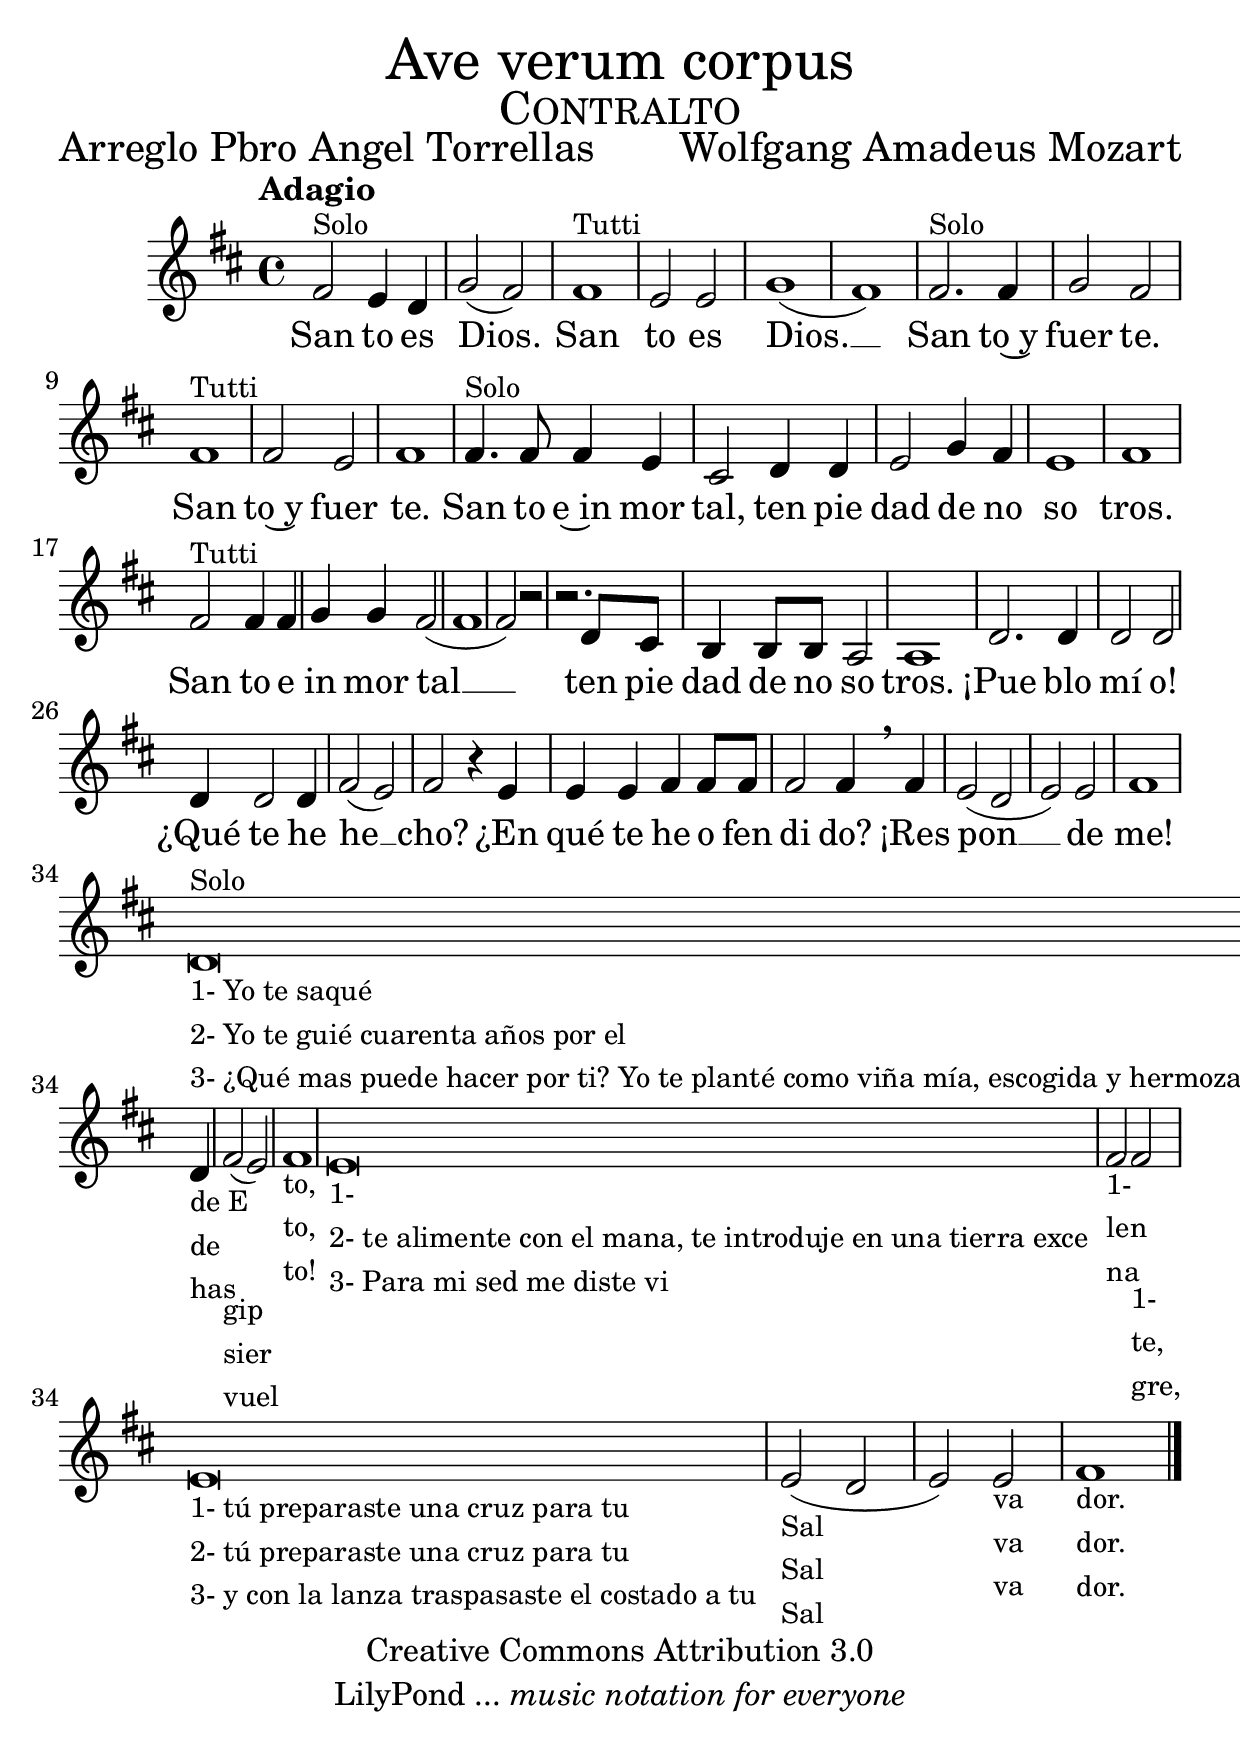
% ****************************************************************
%	Ave verum corpus - Contralto
%	by serach.sam@
% ****************************************************************
\language "espanol"
\version "2.19.32"

% --- Includes

% --- Funciones
stemOff = \hide Staff.Stem
stemOn  = \undo \stemOff

% --- Musica
alto_music = \relative do' {
  %Escribir la musica aqui...
  fas2^\markup{ \small Solo } mi4 re4		|
  sol2( fas2)		|
  fas1^\markup{ \small Tutti }			|
  mi2 mi2		|
  sol1(			|
  fas1)			|
  fas2.^\markup{ \small Solo } fas4		|
  sol2 fas2		|
  fas1^\markup{ \small Tutti }			|
  fas2 mi2		|
  fas1			|
  fas4.^\markup{ \small Solo } fas8 fas4 mi4	|
  dos2 re4 re4		|
  mi2 sol4 fas4		|
  mi1			|
  fas1			|
  fas2^\markup{ \small Tutti } fas4 fas4	|
  sol4 sol4 fas2(	|
  fas1			|
  fas2) r2	 	|
  r2. re8 dos8		|
  si4 si8 si8 la2	|
  la1			|
  re2. re4		|
  re2 re2		|
  re4 re2 re4		|
  fas2( mi2)		|
  fas2 r4 mi4		|
  mi4 mi4 fas4 fas8 fas8|
  fas2 fas4 \breathe fas4	|
  mi2( re2		|
  mi2) mi2		|
  fas1			|
  \cadenzaOn 
  \textLengthOn
    re\breve
    ^\markup{ \small Solo } 
    _\markup{
      \column { 
        \small "1- Yo te saqué"
        \small "2- Yo te guié cuarenta años por el"
        \small "3- ¿Qué mas puede hacer por ti? Yo te planté como viña mía, escogida y hermoza. ¡Qué amarga te me"
      } 
    }
  \textLengthOff
  \bar "|"
  re4_\markup{
    \column {
      \small "de E"
      \small "de"
      \small "has"
    }
  } 
  \bar "|"
  fas2_\markup{
    \column { 
      \small "gip"
      \small "sier"
      \small "vuel"
    } 
  }( mi2) \bar "|"
  fas1_\markup{
    \column { 
      \small "to,"
      \small "to,"
      \small "to!"
    }
  }
  \bar "|"
  \textLengthOn
    mi\breve_\markup{
      \column { 
        \small "1- "
        \small "2- te alimente con el mana, te introduje en una tierra exce"
        \small "3- Para mi sed me diste vi"
      } 
    }
  \textLengthOff
  \bar "|"
  fas2_\markup{
    \column { 
      \small "1- "
      \small "len"
      \small "na"
    } 
  } 
  fas2_\markup{
    \column { 
      \small "1- "
      \small "te,"
      \small "gre,"
    } 
  } 
  \bar "|"
  \textLengthOn
    mi\breve_\markup{
      \column { 
        \small "1- tú preparaste una cruz para tu"
        \small "2- tú preparaste una cruz para tu"
        \small "3- y con la lanza traspasaste el costado a tu"
      } 
    }
  \textLengthOff
  \bar "|"
  mi2_\markup{
    \column { 
      \small "Sal"
      \small "Sal"
      \small "Sal"
    } 
  }( re2 \bar "|"
  mi2) mi2_\markup{
    \column { 
      \small "va"
      \small "va"
      \small "va"
    } 
  } 
  \bar "|" 
  fas1_\markup{
    \column { 
      \small "dor."
      \small "dor."
      \small "dor."
    } 
  }
  \cadenzaOff 
}

alto_letra = \lyricmode { 
  San to es Dios.
  San to es Dios. __
  San to~y fuer te.
  San to~y fuer te.
  San to e~in mor tal, ten pie dad de no so tros.
  San to e in mor tal __ ten pie dad de no so tros.
  ¡Pue blo mí o! ¿Qué te he he __ cho? ¿En qué te he o fen di do? ¡Res pon __ de me!
}


% --- Tamaño del pentagrama
#(set-global-staff-size 28)

% --- Parametro globales
global = { \tempo "Adagio" \key re \major \time 4/4 s1*46 \bar "|." }

% --- Cabecera
\markup { \fill-line { \center-column { \fontsize #5 "Ave verum corpus" \fontsize #3 \smallCaps "Contralto" } } }
\markup { \fill-line { \center-column { \fontsize #2 "Arreglo Pbro Angel Torrellas" } \center-column { \fontsize #2 "Wolfgang Amadeus Mozart" } } }
\header {
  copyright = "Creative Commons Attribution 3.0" 
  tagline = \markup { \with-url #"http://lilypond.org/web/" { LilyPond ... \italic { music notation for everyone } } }
  breakbefore = ##t
}

% --- Partitura
\score {
  <<
    \new Staff { <<
      \set Staff.midiInstrument = #"piano"
      \new Voice = "alto" <<
        \global
        \alto_music
      >>
      \new Lyrics \lyricsto "alto" \alto_letra
    >>}
  >>
  \midi {}
  \layout {}
}

% --- Pagina
\paper {
  #( set-default-paper-size "letter" )
}